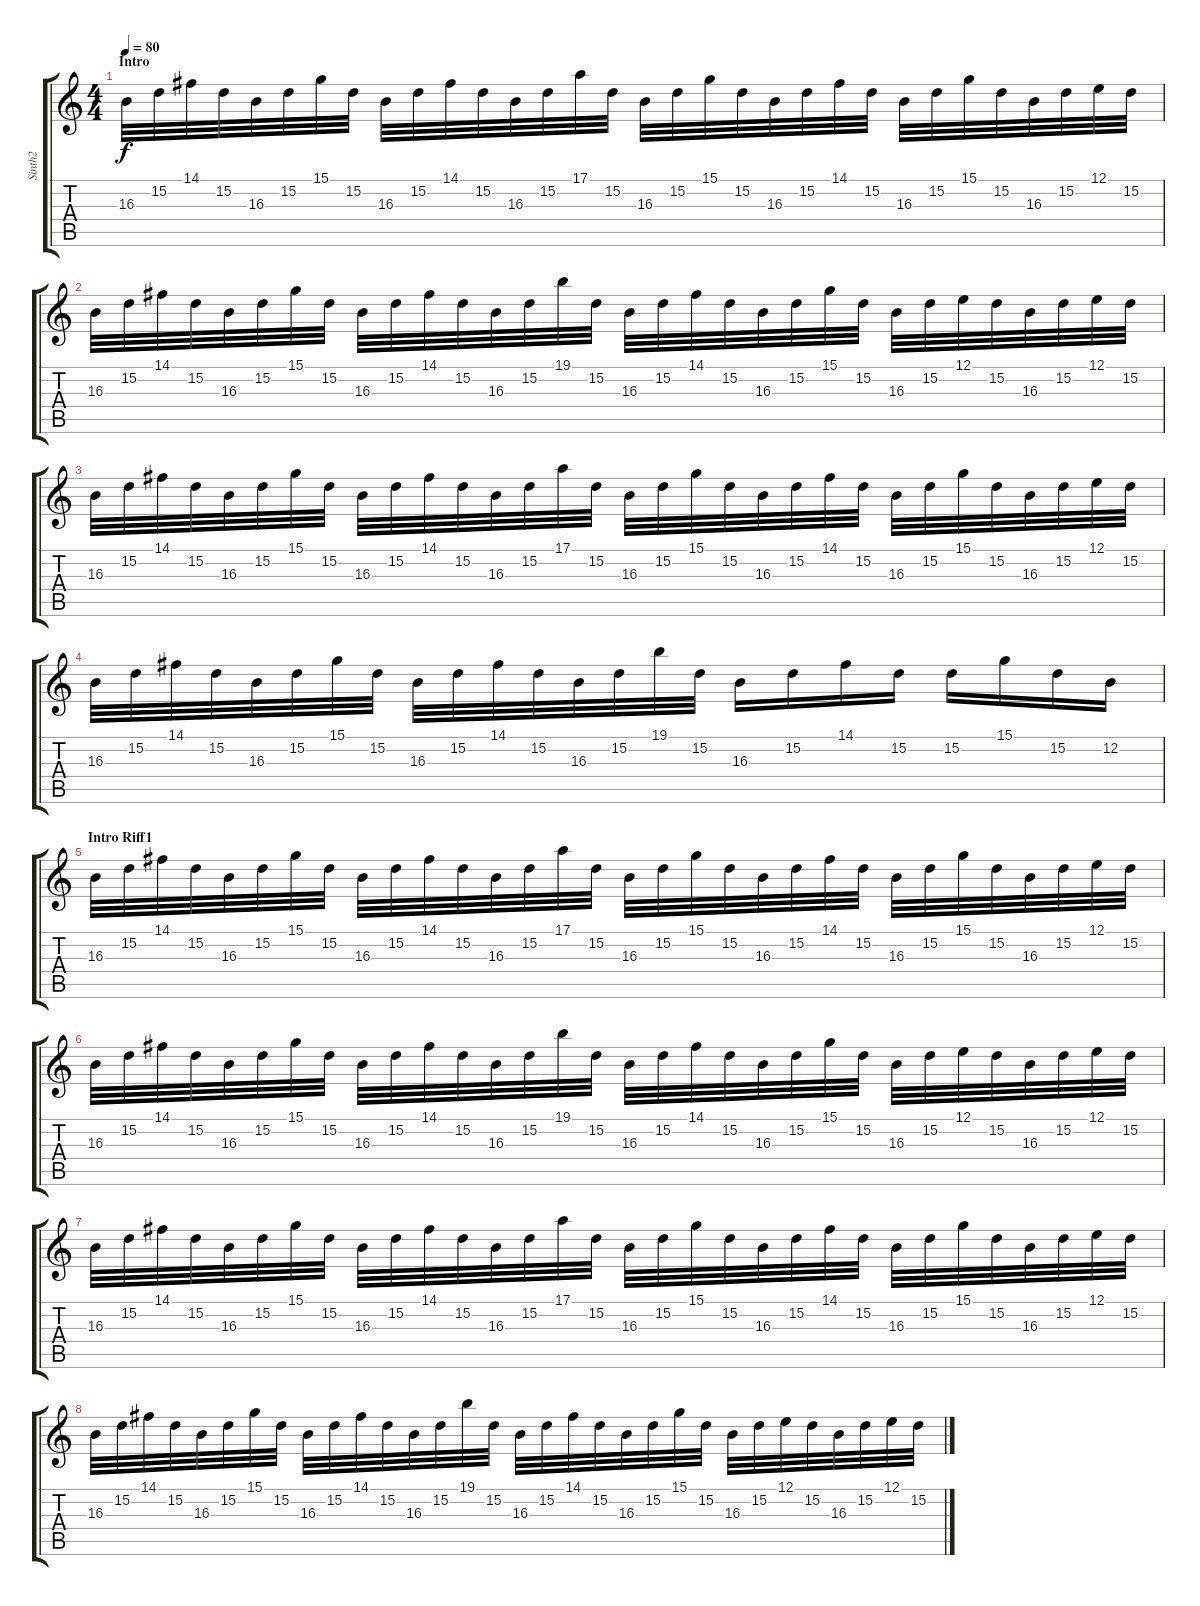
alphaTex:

\track ("Sinth2" "Sinth2") {instrument harpsichord}
\staff {score tabs}
\tuning (E4 B3 G3 D3 A2 E2) {hide}
\ts (4 4)
\section ("" "Intro")
\tempo 80
\clef g2
\ks c
16.3.32{dy f instrument harpsichord} 15.2.32 14.1.32 15.2.32 16.3.32 15.2.32 15.1.32 15.2.32 16.3.32 15.2.32 14.1.32 15.2.32 16.3.32 15.2.32 17.1.32 15.2.32 16.3.32 15.2.32 15.1.32 15.2.32 16.3.32 15.2.32 14.1.32 15.2.32 16.3.32 15.2.32 15.1.32 15.2.32 16.3.32 15.2.32 12.1.32 15.2.32 |
16.3.32 15.2.32 14.1.32 15.2.32 16.3.32 15.2.32 15.1.32 15.2.32 16.3.32 15.2.32 14.1.32 15.2.32 16.3.32 15.2.32 19.1.32 15.2.32 16.3.32 15.2.32 14.1.32 15.2.32 16.3.32 15.2.32 15.1.32 15.2.32 16.3.32 15.2.32 12.1.32 15.2.32 16.3.32 15.2.32 12.1.32 15.2.32 |
16.3.32 15.2.32 14.1.32 15.2.32 16.3.32 15.2.32 15.1.32 15.2.32 16.3.32 15.2.32 14.1.32 15.2.32 16.3.32 15.2.32 17.1.32 15.2.32 16.3.32 15.2.32 15.1.32 15.2.32 16.3.32 15.2.32 14.1.32 15.2.32 16.3.32 15.2.32 15.1.32 15.2.32 16.3.32 15.2.32 12.1.32 15.2.32 |
16.3.32 15.2.32 14.1.32 15.2.32 16.3.32 15.2.32 15.1.32 15.2.32 16.3.32 15.2.32 14.1.32 15.2.32 16.3.32 15.2.32 19.1.32 15.2.32 16.3.16 15.2.16 14.1.16 15.2.16 15.2.16 15.1.16 15.2.16 12.2.16 |
\section ("" "Intro Riff1")
16.3.32 15.2.32 14.1.32 15.2.32 16.3.32 15.2.32 15.1.32 15.2.32 16.3.32 15.2.32 14.1.32 15.2.32 16.3.32 15.2.32 17.1.32 15.2.32 16.3.32 15.2.32 15.1.32 15.2.32 16.3.32 15.2.32 14.1.32 15.2.32 16.3.32 15.2.32 15.1.32 15.2.32 16.3.32 15.2.32 12.1.32 15.2.32 |
16.3.32 15.2.32 14.1.32 15.2.32 16.3.32 15.2.32 15.1.32 15.2.32 16.3.32 15.2.32 14.1.32 15.2.32 16.3.32 15.2.32 19.1.32 15.2.32 16.3.32 15.2.32 14.1.32 15.2.32 16.3.32 15.2.32 15.1.32 15.2.32 16.3.32 15.2.32 12.1.32 15.2.32 16.3.32 15.2.32 12.1.32 15.2.32 |
16.3.32 15.2.32 14.1.32 15.2.32 16.3.32 15.2.32 15.1.32 15.2.32 16.3.32 15.2.32 14.1.32 15.2.32 16.3.32 15.2.32 17.1.32 15.2.32 16.3.32 15.2.32 15.1.32 15.2.32 16.3.32 15.2.32 14.1.32 15.2.32 16.3.32 15.2.32 15.1.32 15.2.32 16.3.32 15.2.32 12.1.32 15.2.32 |
16.3.32 15.2.32 14.1.32 15.2.32 16.3.32 15.2.32 15.1.32 15.2.32 16.3.32 15.2.32 14.1.32 15.2.32 16.3.32 15.2.32 19.1.32 15.2.32 16.3.32 15.2.32 14.1.32 15.2.32 16.3.32 15.2.32 15.1.32 15.2.32 16.3.32 15.2.32 12.1.32 15.2.32 16.3.32 15.2.32 12.1.32 15.2.32
